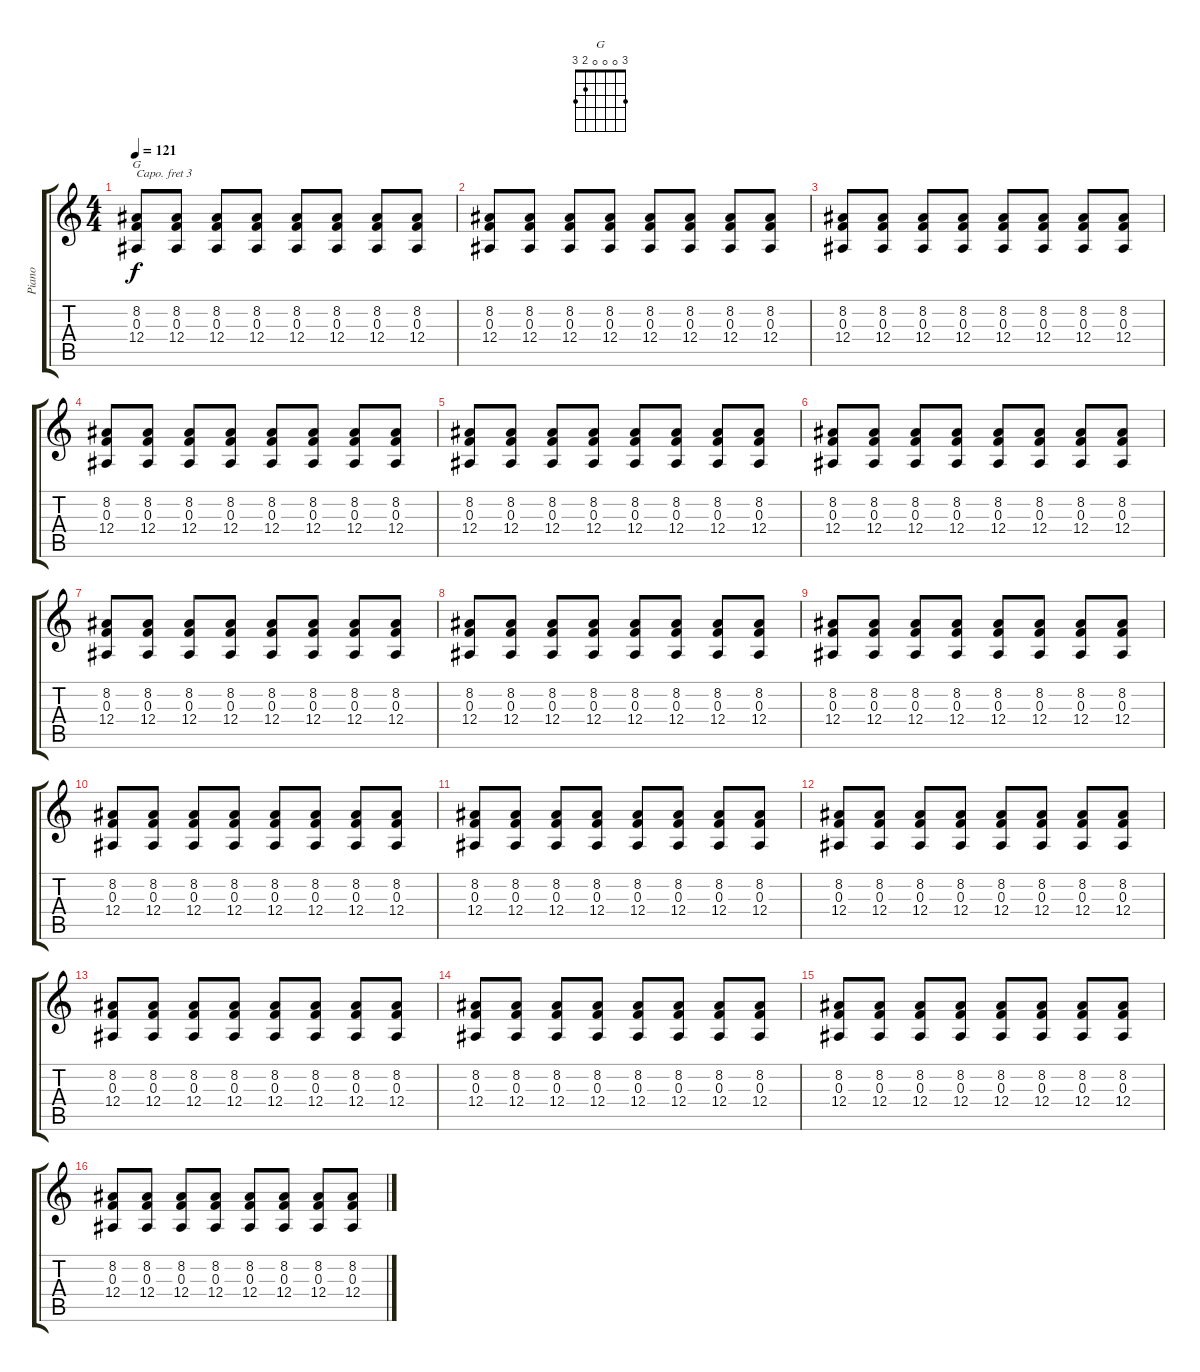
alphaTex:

\track ("Piano" "Piano") {instrument acousticgrandpiano}
\staff {score tabs}
\capo 3
\tuning (E4 B3 G3 D3 A2 E2) {hide}
\chord ("G" 3 0 0 0 2 3)
\ts (4 4)
\tempo 121
\clef g2
\ks c
(8.2 0.3 12.4).8{ch "G" dy f} (8.2 0.3 12.4).8 (8.2 0.3 12.4).8 (8.2 0.3 12.4).8 (8.2 0.3 12.4).8 (8.2 0.3 12.4).8 (8.2 0.3 12.4).8 (8.2 0.3 12.4).8 |
(8.2 0.3 12.4).8 (8.2 0.3 12.4).8 (8.2 0.3 12.4).8 (8.2 0.3 12.4).8 (8.2 0.3 12.4).8 (8.2 0.3 12.4).8 (8.2 0.3 12.4).8 (8.2 0.3 12.4).8 |
(8.2 0.3 12.4).8 (8.2 0.3 12.4).8 (8.2 0.3 12.4).8 (8.2 0.3 12.4).8 (8.2 0.3 12.4).8 (8.2 0.3 12.4).8 (8.2 0.3 12.4).8 (8.2 0.3 12.4).8 |
(8.2 0.3 12.4).8 (8.2 0.3 12.4).8 (8.2 0.3 12.4).8 (8.2 0.3 12.4).8 (8.2 0.3 12.4).8 (8.2 0.3 12.4).8 (8.2 0.3 12.4).8 (8.2 0.3 12.4).8 |
(8.2 0.3 12.4).8 (8.2 0.3 12.4).8 (8.2 0.3 12.4).8 (8.2 0.3 12.4).8 (8.2 0.3 12.4).8 (8.2 0.3 12.4).8 (8.2 0.3 12.4).8 (8.2 0.3 12.4).8 |
(8.2 0.3 12.4).8 (8.2 0.3 12.4).8 (8.2 0.3 12.4).8 (8.2 0.3 12.4).8 (8.2 0.3 12.4).8 (8.2 0.3 12.4).8 (8.2 0.3 12.4).8 (8.2 0.3 12.4).8 |
(8.2 0.3 12.4).8 (8.2 0.3 12.4).8 (8.2 0.3 12.4).8 (8.2 0.3 12.4).8 (8.2 0.3 12.4).8 (8.2 0.3 12.4).8 (8.2 0.3 12.4).8 (8.2 0.3 12.4).8 |
(8.2 0.3 12.4).8 (8.2 0.3 12.4).8 (8.2 0.3 12.4).8 (8.2 0.3 12.4).8 (8.2 0.3 12.4).8 (8.2 0.3 12.4).8 (8.2 0.3 12.4).8 (8.2 0.3 12.4).8 |
(8.2 0.3 12.4).8 (8.2 0.3 12.4).8 (8.2 0.3 12.4).8 (8.2 0.3 12.4).8 (8.2 0.3 12.4).8 (8.2 0.3 12.4).8 (8.2 0.3 12.4).8 (8.2 0.3 12.4).8 |
(8.2 0.3 12.4).8 (8.2 0.3 12.4).8 (8.2 0.3 12.4).8 (8.2 0.3 12.4).8 (8.2 0.3 12.4).8 (8.2 0.3 12.4).8 (8.2 0.3 12.4).8 (8.2 0.3 12.4).8 |
(8.2 0.3 12.4).8 (8.2 0.3 12.4).8 (8.2 0.3 12.4).8 (8.2 0.3 12.4).8 (8.2 0.3 12.4).8 (8.2 0.3 12.4).8 (8.2 0.3 12.4).8 (8.2 0.3 12.4).8 |
(8.2 0.3 12.4).8 (8.2 0.3 12.4).8 (8.2 0.3 12.4).8 (8.2 0.3 12.4).8 (8.2 0.3 12.4).8 (8.2 0.3 12.4).8 (8.2 0.3 12.4).8 (8.2 0.3 12.4).8 |
(8.2 0.3 12.4).8 (8.2 0.3 12.4).8 (8.2 0.3 12.4).8 (8.2 0.3 12.4).8 (8.2 0.3 12.4).8 (8.2 0.3 12.4).8 (8.2 0.3 12.4).8 (8.2 0.3 12.4).8 |
(8.2 0.3 12.4).8 (8.2 0.3 12.4).8 (8.2 0.3 12.4).8 (8.2 0.3 12.4).8 (8.2 0.3 12.4).8 (8.2 0.3 12.4).8 (8.2 0.3 12.4).8 (8.2 0.3 12.4).8 |
(8.2 0.3 12.4).8 (8.2 0.3 12.4).8 (8.2 0.3 12.4).8 (8.2 0.3 12.4).8 (8.2 0.3 12.4).8 (8.2 0.3 12.4).8 (8.2 0.3 12.4).8 (8.2 0.3 12.4).8 |
(8.2 0.3 12.4).8 (8.2 0.3 12.4).8 (8.2 0.3 12.4).8 (8.2 0.3 12.4).8 (8.2 0.3 12.4).8 (8.2 0.3 12.4).8 (8.2 0.3 12.4).8 (8.2 0.3 12.4).8
